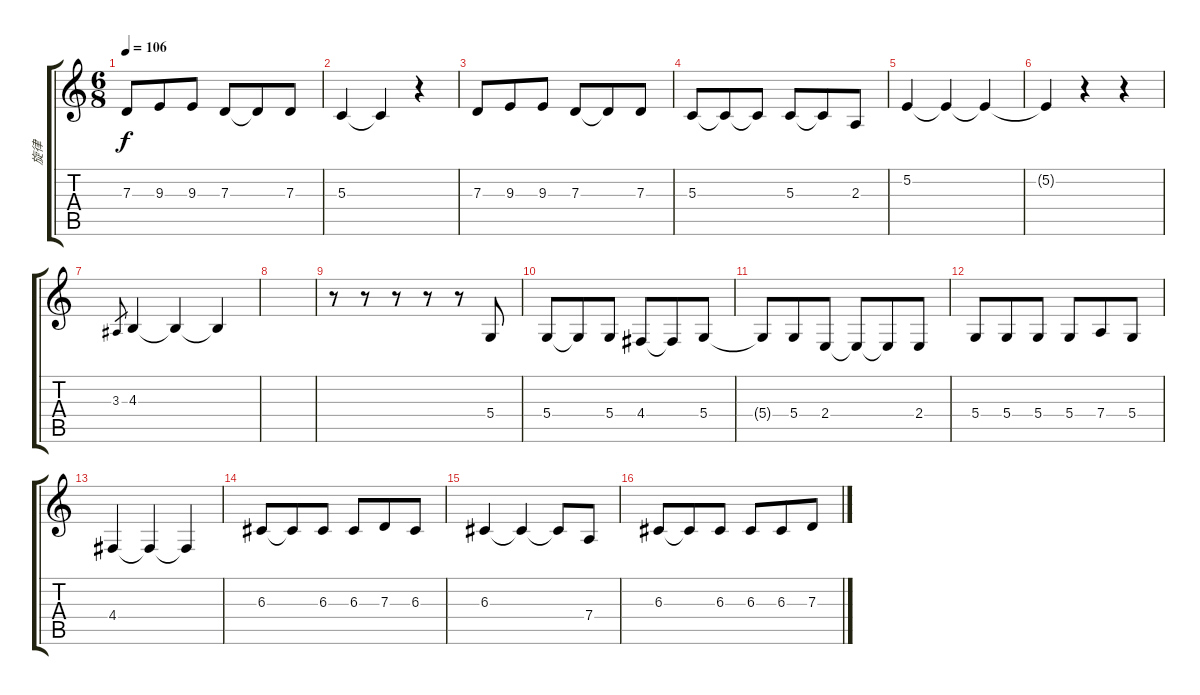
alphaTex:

\track ("旋律" "旋律") {instrument voiceoohs}
\staff {score tabs}
\tuning (E4 B3 G3 D3 A2 E2) {hide}
\ts (6 8)
\tempo 106
\clef g2
\ks c
7.3.8{dy f} 9.3.8 9.3.8 7.3.8 7.3{t}.8 7.3.8 |
5.3.4 5.3{t}.4 r.4 |
7.3.8 9.3.8 9.3.8 7.3.8 7.3{t}.8 7.3.8 |
5.3.8 5.3{t}.8 5.3{t}.8 5.3.8 5.3{t}.8 2.3.8 |
5.2.4 5.2{t}.4 5.2{t}.4 |
5.2{t}.4 r.4 r.4 |
3.3.8{gr} 4.3.4 4.3{t}.4 4.3{t}.4 |
|
r.8 r.8 r.8 r.8 r.8 5.4.8 |
5.4.8 5.4{t}.8 5.4.8 4.4.8 4.4{t}.8 5.4.8 |
5.4{t}.8 5.4.8 2.4.8 2.4{t}.8 2.4{t}.8 2.4.8 |
5.4.8 5.4.8 5.4.8 5.4.8 7.4.8 5.4.8 |
4.4.4 4.4{t}.4 4.4{t}.4 |
6.3.8 6.3{t}.8 6.3.8 6.3.8 7.3.8 6.3.8 |
6.3.4 6.3{t}.4 6.3{t}.8 7.4.8 |
6.3.8 6.3{t}.8 6.3.8 6.3.8 6.3.8 7.3.8
